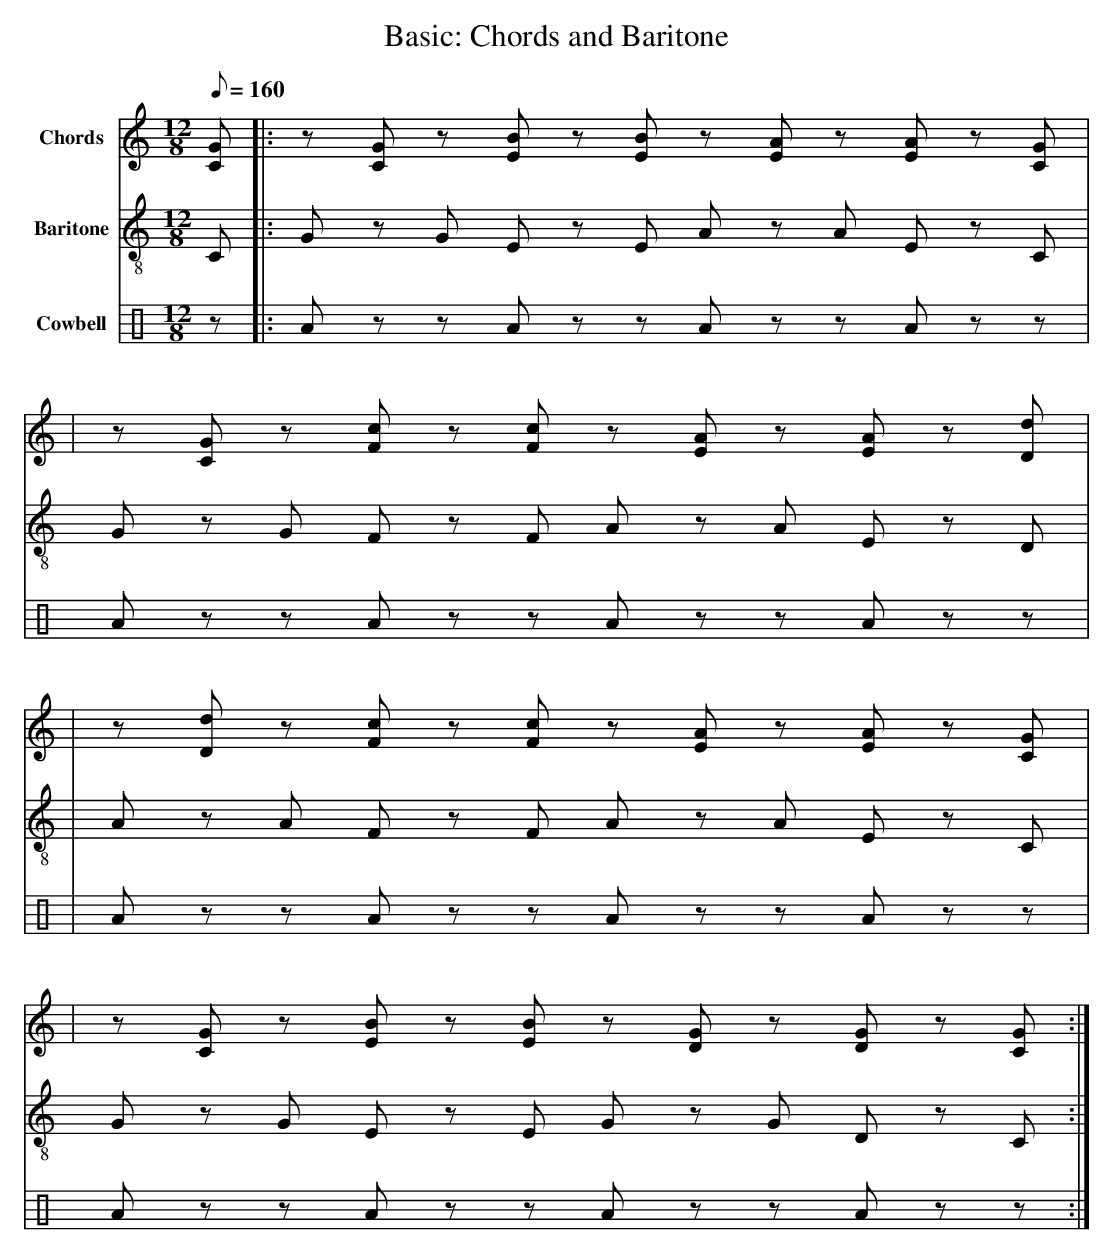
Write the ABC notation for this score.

X:1
T: Basic: Chords and Baritone
M: 12/8
Q:1/8=160
K: C
V: 1 name="Chords"
K: C treble
[CG] |: z [CG] z [EB] z [EB] z [EA] z [EA] z [CG]  |
     |  z [CG] z [Fc] z [Fc] z [EA] z [EA] z [Dd]  |
     |  z [Dd] z [Fc] z [Fc] z [EA] z [EA] z [CG]  |
     |  z [CG] z [EB] z [EB] z [DG] z [DG] z [CG] :|
V: 2 name="Baritone"
K: C treble-8
C |:G z G E z E A z A E z C | G z G F z F A z A E z D  |
  | A z A F z F A z A E z C | G z G E z E G z G D z C :|
V: 3 name="Cowbell"
K: perc
z |:A z z A z z A z z A z z | A z z A z z A z z A z z  |
  | A z z A z z A z z A z z | A z z A z z A z z A z z :|
